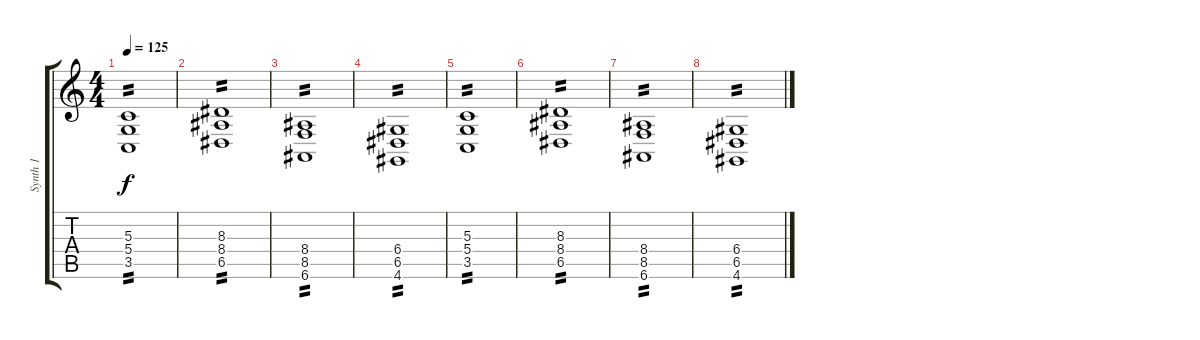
\track ("Synth 1" "Synth 1") {instrument stringensemble1}
\staff {score tabs}
\tuning (E4 B3 G3 D3 A2 E2) {hide}
\ts (4 4)
\tempo 125
\clef g2
\ks c
(5.3 5.4 3.5).1{tp 2 dy f} |
(8.3 8.4 6.5).1{tp 2} |
(8.4 8.5 6.6).1{tp 2} |
(6.4 6.5 4.6).1{tp 2} |
(5.3 5.4 3.5).1{tp 2 volume 0} |
(8.3 8.4 6.5).1{tp 2} |
(8.4 8.5 6.6).1{tp 2} |
(6.4 6.5 4.6).1{tp 2}
